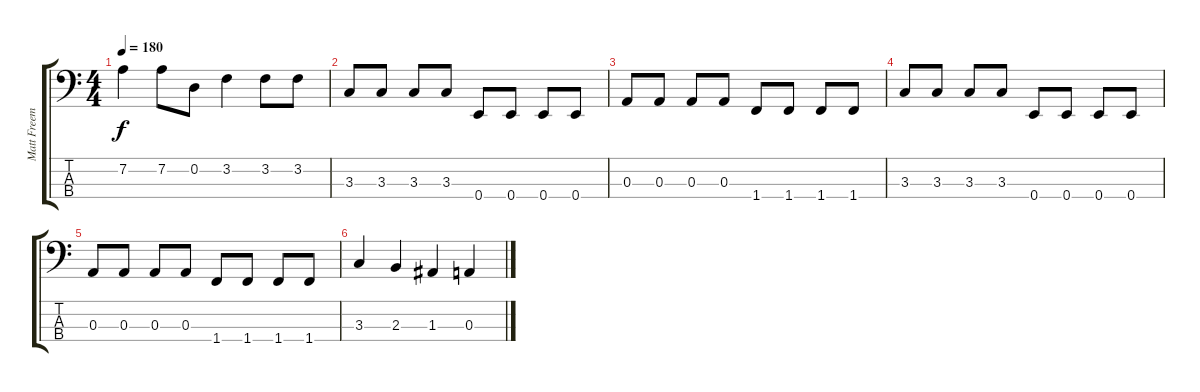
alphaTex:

\track ("Matt Freeman" "Matt Freem") {instrument electricbasspick}
\staff {score tabs}
\tuning (G2 D2 A1 E1) {hide}
\ts (4 4)
\tempo 180
\clef f4
\ks c
7.2.4{dy f} 7.2.8 0.2.8 3.2.4 3.2.8 3.2.8 |
3.3.8 3.3.8 3.3.8 3.3.8 0.4.8 0.4.8 0.4.8 0.4.8 |
0.3.8 0.3.8 0.3.8 0.3.8 1.4.8 1.4.8 1.4.8 1.4.8 |
3.3.8 3.3.8 3.3.8 3.3.8 0.4.8 0.4.8 0.4.8 0.4.8 |
0.3.8 0.3.8 0.3.8 0.3.8 1.4.8 1.4.8 1.4.8 1.4.8 |
3.3.4 2.3.4 1.3.4 0.3.4
